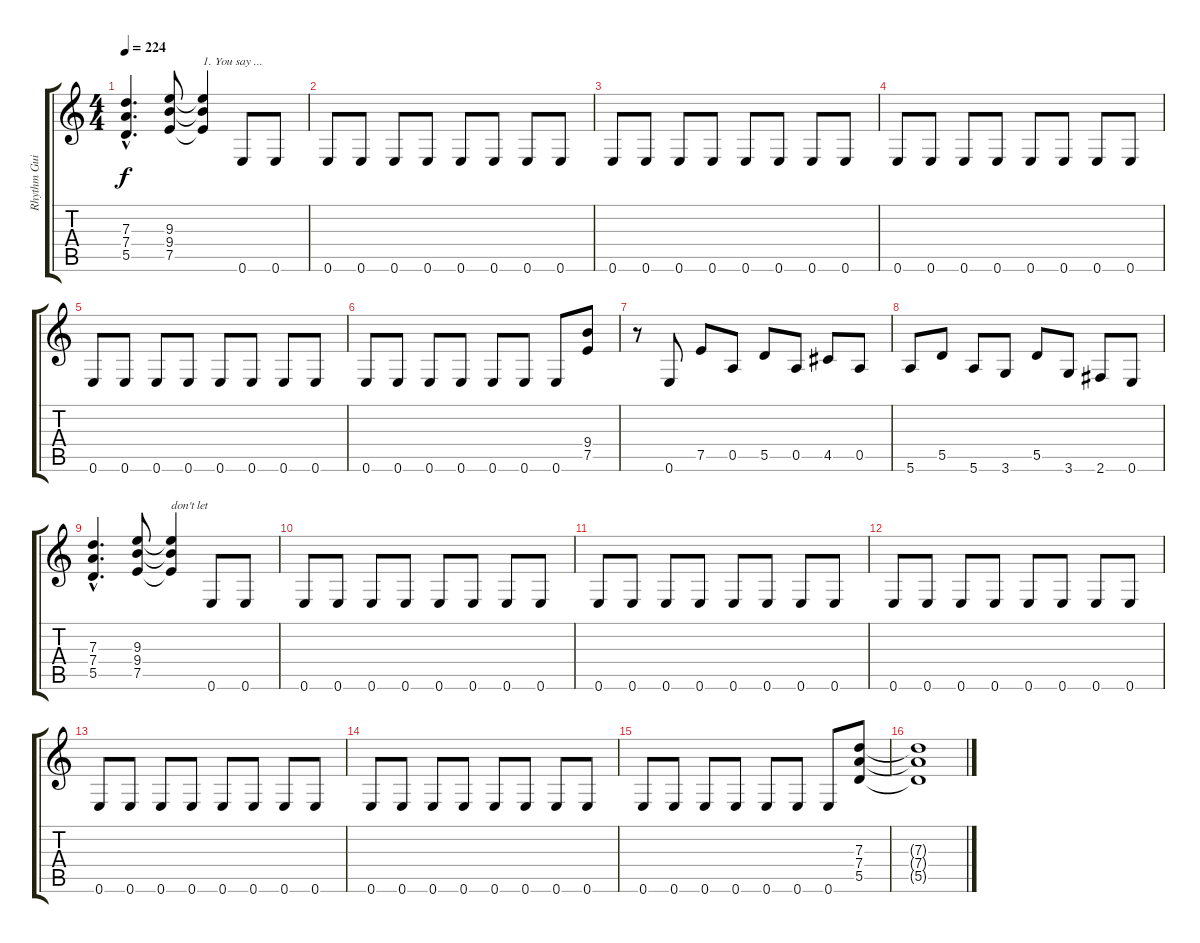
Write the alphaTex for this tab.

\track ("Rhythm Guitar" "Rhythm Gui") {instrument distortionguitar}
\staff {score tabs}
\tuning (E4 B3 G3 D3 A2 E2) {hide}
\ts (4 4)
\tempo 224
\clef g2
\ks c
(7.3{hac} 7.4{hac} 5.5{hac}).4{d dy f} (9.3 9.4 7.5).8 (9.3{t} 9.4{t} 7.5{t}).4{txt "1. You say ..."} 0.6.8 0.6.8 |
0.6.8 0.6.8 0.6.8 0.6.8 0.6.8 0.6.8 0.6.8 0.6.8 |
0.6.8 0.6.8 0.6.8 0.6.8 0.6.8 0.6.8 0.6.8 0.6.8 |
0.6.8 0.6.8 0.6.8 0.6.8 0.6.8 0.6.8 0.6.8 0.6.8 |
0.6.8 0.6.8 0.6.8 0.6.8 0.6.8 0.6.8 0.6.8 0.6.8 |
0.6.8 0.6.8 0.6.8 0.6.8 0.6.8 0.6.8 0.6.8 (9.4 7.5).8 |
r.8 0.6.8 7.5.8 0.5.8 5.5.8 0.5.8 4.5.8 0.5.8 |
5.6.8 5.5.8 5.6.8 3.6.8 5.5.8 3.6.8 2.6.8 0.6.8 |
(7.3{hac} 7.4{hac} 5.5{hac}).4{d} (9.3 9.4 7.5).8 (9.3{t} 9.4{t} 7.5{t}).4{txt "don't let"} 0.6.8 0.6.8 |
0.6.8 0.6.8 0.6.8 0.6.8 0.6.8 0.6.8 0.6.8 0.6.8 |
0.6.8 0.6.8 0.6.8 0.6.8 0.6.8 0.6.8 0.6.8 0.6.8 |
0.6.8 0.6.8 0.6.8 0.6.8 0.6.8 0.6.8 0.6.8 0.6.8 |
0.6.8 0.6.8 0.6.8 0.6.8 0.6.8 0.6.8 0.6.8 0.6.8 |
0.6.8 0.6.8 0.6.8 0.6.8 0.6.8 0.6.8 0.6.8 0.6.8 |
0.6.8 0.6.8 0.6.8 0.6.8 0.6.8 0.6.8 0.6.8 (7.3 7.4 5.5).8 |
(7.3{t} 7.4{t} 5.5{t}).1
